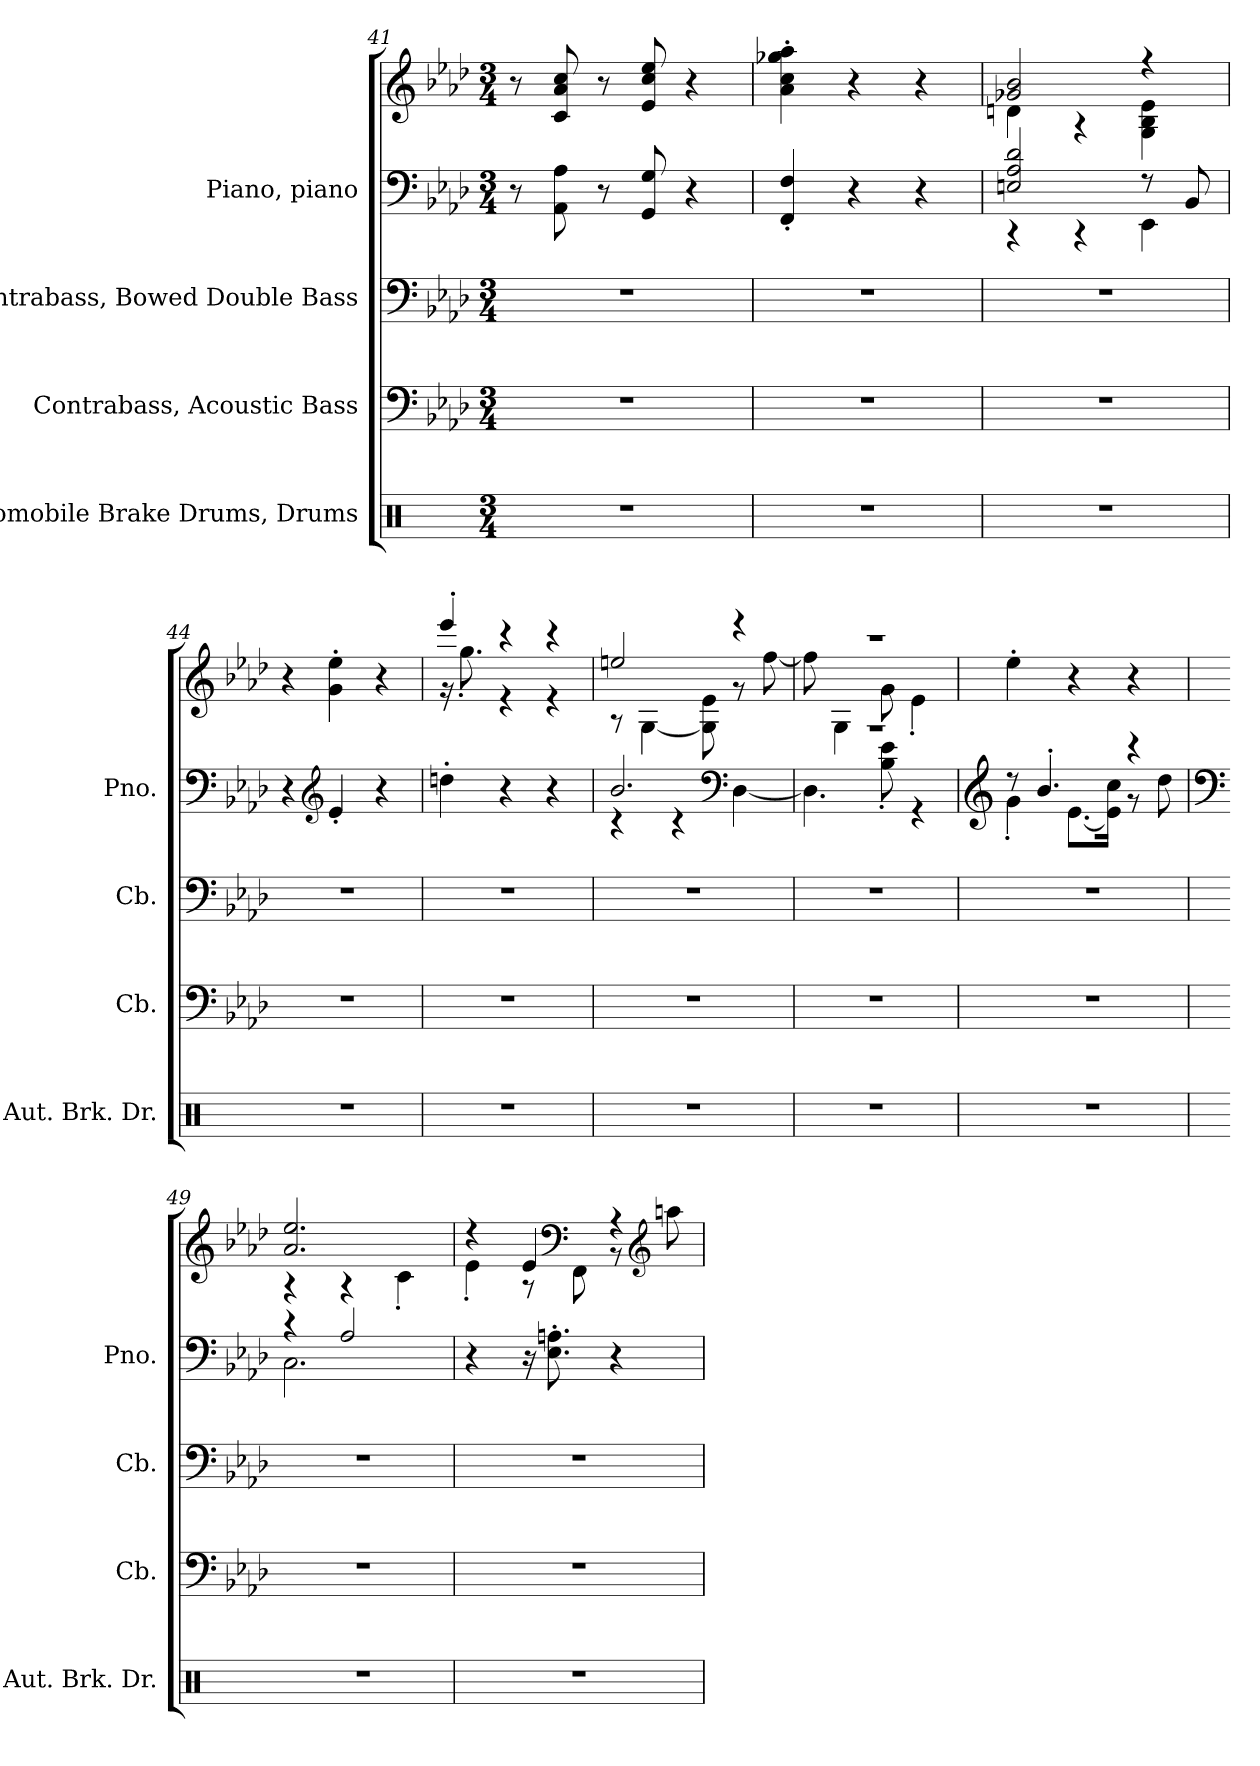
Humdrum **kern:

**kern	**kern	**kern	**kern	**kern
*part4	*part3	*part2	*part1	*part1
*staff5	*staff4	*staff3	*staff2	*staff1
*I"Automobile Brake Drums, Drums	*I"Contrabass, Acoustic Bass	*I"Contrabass, Bowed Double Bass	*I"Piano, piano	*
*I'Aut. Brk. Dr.	*I'Cb.	*I'Cb.	*I'Pno.	*
*clefX	*clefF4	*clefF4	*clefF4	*clefG2
*	*ITrd7c12	*ITrd7c12	*	*
*k[]	*k[b-e-a-d-]	*k[b-e-a-d-]	*k[b-e-a-d-]	*k[b-e-a-d-]
*M3/4	*M3/4	*M3/4	*M3/4	*M3/4
=41	=41	=41	=41	=41
2.r	2.r	2.r	8r	8r
.	.	.	8AA-\ 8A-\	8c/ 8a-/ 8cc/
.	.	.	8r	8r
.	.	.	8GG/ 8G/	8e-/ 8cc/ 8ee-/
.	.	.	4r	4r
=42	=42	=42	=42	=42
2.r	2.r	2.r	4FF/' 4F/'	4a-\' 4cc\' 4gg-X\' 4aa-\'
.	.	.	4r	4r
.	.	.	4r	4r
=43	=43	=43	=43	=43
*	*	*	*^	*^
2.r	2.r	2.r	2En/ 2A-/ 2d-/	4r	2g-X/ 2b-/	4dn\
.	.	.	.	4r	.	4r
.	.	.	8r	4EE-\	4r	4G\ 4B-\ 4e-\
.	.	.	8BB-/	.	.	.
*	*	*	*v	*v	*	*
*	*	*	*	*v	*v
=44	=44	=44	=44	=44
2.r	2.r	2.r	4r	4r
*	*	*	*clefG2	*
.	.	.	4e-'/	4g\' 4ee-\'
.	.	.	4r	4r
=45	=45	=45	=45	=45
*	*	*	*	*^
2.r	2.r	2.r	4ddn'\	4eee-'/	16r
.	.	.	.	.	8.gg'\
.	.	.	4r	4r	4r
.	.	.	4r	4r	4r
=46	=46	=46	=46	=46	=46
*	*	*	*^	*	*
2.r	2.r	2.r	2.b-/	4r	2een/	8r
.	.	.	.	.	.	[4G\
.	.	.	.	4r	.	.
.	.	.	.	.	.	8G\] 8e-\
*	*	*	*clefF4	*	*	*
.	.	.	.	[4D-\	4r	8r
.	.	.	.	.	.	[8ff\
=47	=47	=47	=47	=47	=47	=47
2.r	2.r	2.r	2.r	4.D-\]	2.r	8ff\]
.	.	.	.	.	.	4G\
.	.	.	.	8B-\' 8e-\'	.	8g\
.	.	.	.	4r	.	4e-'\
*	*	*	*	*	*v	*v
=48	=48	=48	=48	=48	=48
*	*	*	*clefG2	*	*
2.r	2.r	2.r	8r	4g'\	4ee-'\
.	.	.	4.b-'/	.	.
.	.	.	.	[8.e-\L	4r
.	.	.	.	16e-\] 16cc\Jk	.
.	.	.	4r	8r	4r
.	.	.	.	8dd-\	.
=49	=49	=49	=49	=49	=49
*	*	*	*clefF4	*	*
*	*	*	*	*	*^
2.r	2.r	2.r	4r	2.C\	2.a-/ 2.ee-/	4r
.	.	.	2A-/	.	.	4r
.	.	.	.	.	.	4c'\
*	*	*	*v	*v	*	*
=50	=50	=50	=50	=50	=50
2.r	2.r	2.r	4r	4r	4e-'\
.	.	.	16r	4e-/	8r
.	.	.	8.E-\' 8.An\'	.	.
*	*	*	*	*clefF4	*
.	.	.	.	.	8FF\
.	.	.	4r	4r	8r
*	*	*	*	*clefG2	*
.	.	.	.	.	8aan\
*	*	*	*	*v	*v
=	=	=	=	=
*-	*-	*-	*-	*-
